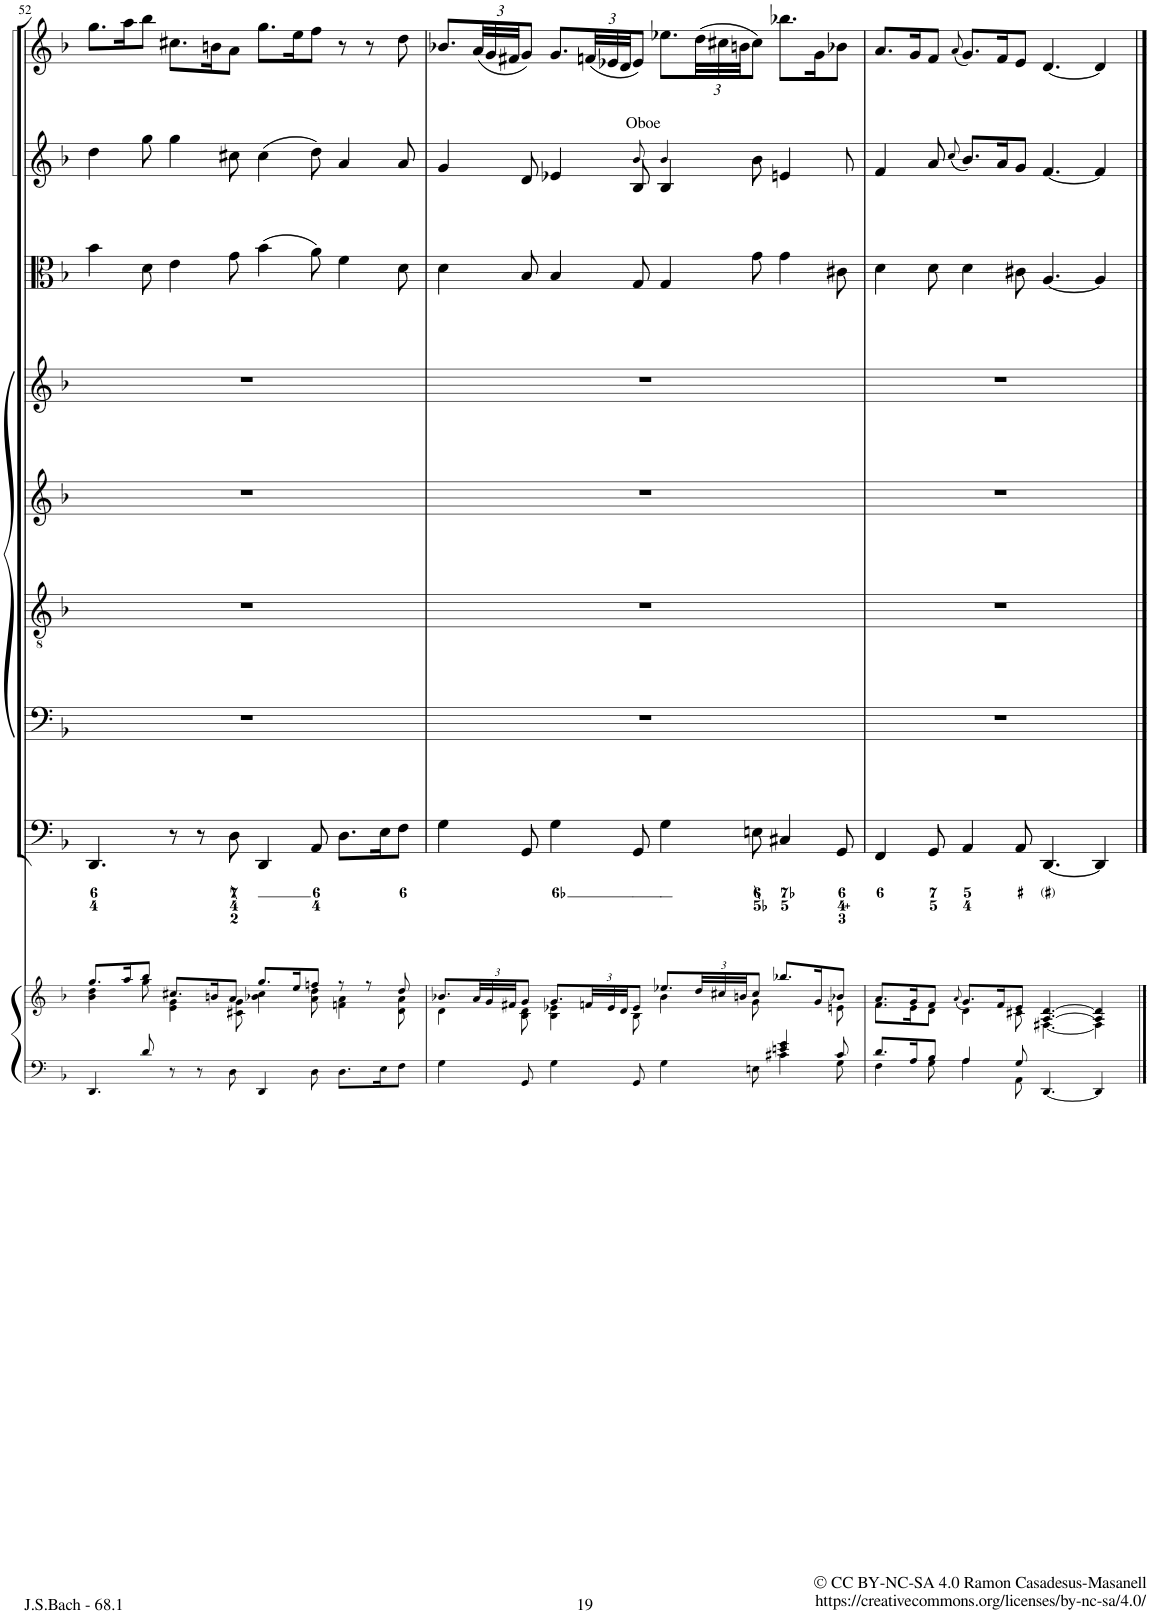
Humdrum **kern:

**kern	**kern	**kern	**kern	**kern	**kern	**kern	**kern	**kern	**kern
*part9	*part9	*part8	*part7	*part6	*part5	*part4	*part3	*part2	*part1
*staff10	*staff9	*staff8	*staff7	*staff6	*staff5	*staff4	*staff3	*staff2	*staff1
*I"Piano reduction	*	*I"Continuo	*I"Basso	*I"Tenore	*I"Alto	*I"Soprano Corno col Soprano	*I"Taile. Viola.	*I"Oboe II. Violino II.	*I"Oboe I. Violino I.
*I'Pno	*	*	*	*	*	*	*	*	*
!!LO:PB:g=z
*clefF4	*clefG2	*clefF4	*clefF4	*clefGv2	*clefG2	*clefG2	*clefC3	*clefG2	*clefG2
*k[b-]	*k[b-]	*k[b-]	*k[b-]	*k[b-]	*k[b-]	*k[b-]	*k[b-]	*k[b-]	*k[b-]
*M12/8	*M12/8	*M12/8	*M12/8	*M12/8	*M12/8	*M12/8	*M12/8	*M12/8	*M12/8
=52	=52	=52	=52	=52	=52	=52	=52	=52	=52
*^	*^	*	*	*	*	*	*	*	*
4ryy	4.DD/	8.gg/L	4b-\ 4dd\	4.DD/	1.r	1.r	1.r	1.r	4b-\	4dd\	8.gg\L
.	.	16aa/K	.	.	.	.	.	.	.	.	16aa\K
8d/	.	8bb-/J	8gg\	.	.	.	.	.	8d\	8gg\	8bb-\J
8r	8ryy	8.cc#X/L	4e\ 4g\	8r	.	.	.	.	4e\	4gg\	8.cc#X\L
8r	8ryy	.	.	8r	.	.	.	.	.	.	.
.	.	16bn/K	.	.	.	.	.	.	.	.	16bn\K
8D\	8ryy	8a/J	8c#X\ 8g\	8D\	.	.	.	.	8g\	8cc#X\	8a\J
4DD/	2.ryy	8.gg/L	4b-X\ 4cc#\	4DD/	.	.	.	.	(4b-\	(4cc#\	8.gg\L
.	.	16ee/K	.	.	.	.	.	.	.	.	16ee\K
8D\	.	8ffn/J	8a\ 8dd\	8AA/	.	.	.	.	8a\)	8dd\)	8ff\J
8.D\L	.	8r	4fn\ 4a\	8.D\L	.	.	.	.	4f\	4a/	8r
.	.	8r	.	.	.	.	.	.	.	.	8r
16E\K	.	.	.	16E\K	.	.	.	.	.	.	.
8F\J	.	8dd/	8d\ 8a\	8F\J	.	.	.	.	8d\	8a/	8dd\
=53	=53	=53	=53	=53	=53	=53	=53	=53	=53	=53	=53
*	*	*	*	*	*	*	*	*	*	*^	*
4G\	2.ryy	8.b-X/L	4d\	4G\	1.r	1.r	1.r	1.r	4d\	4g/	4.ryy	8.b-X/L
*	*	*Xbrackettup	*	*	*	*	*	*	*	*	*	*Xbrackettup
.	.	48a/LL	.	.	.	.	.	.	.	.	.	(48a/LL
.	.	48g/	.	.	.	.	.	.	.	.	.	48g/
.	.	48f#X/JJ	.	.	.	.	.	.	.	.	.	48f#X/JJ
8GG/	.	8g/J	8B-\ 8d\	8GG/	.	.	.	.	8B-/	8d/	.	8g/J)
4G\	.	8.g/L	4B-\ 4e-X\	4G\	.	.	.	.	4B-/	4e-X/	4ryy	8.g/L
.	.	48fn/LL	.	.	.	.	.	.	.	.	.	(48fn/LL
.	.	48e-/	.	.	.	.	.	.	.	.	.	48e-X/
.	.	48d/JJ	.	.	.	.	.	.	.	.	.	48d/JJ
!	!	!	!	!	!	!	!	!	!	!LO:TX:a:t=Oboe	!	!
8GG/	.	8e-/J	8B-\	8GG/	.	.	.	.	8G/	8b-!/	8B-/	8e-/J)
4G\	4.ryy	8.ee-X/L	4b-\	4G\	.	.	.	.	4G/	4b-!/	4B-/	8.ee-X\L
.	.	48dd/LL	.	.	.	.	.	.	.	.	.	(48dd\LL
.	.	48cc#X/	.	.	.	.	.	.	.	.	.	48cc#X\
.	.	48bn/JJ	.	.	.	.	.	.	.	.	.	48bn\JJ
8En\	.	8cc#/J	8g\	8En\	.	.	.	.	8g\	8b-\	8ryy	8cc#\J)
4en/ 4g/	4c#X\	8.bb-X/L	4ryy	4C#X/	.	.	.	.	4g\	4en/	4.ryy	8.bb-X\L
.	.	16g/K	.	.	.	.	.	.	.	.	.	16g\K
8c#/	8G\	8b-X/J	8en\	8GG/	.	.	.	.	8c#X\	8e/	.	8b-X\J
*	*	*	*	*	*	*	*	*	*	*v	*v	*
=54	=54	=54	=54	=54	=54	=54	=54	=54	=54	=54	=54
8.d/L	4F\	8.a/L	8.f\L	4FF/	1.r	1.r	1.r	1.r	4d\	4f/	8.a/L
16A/K	.	16g/K	16e\K	.	.	.	.	.	.	.	16g/K
8B-/J	8G\	8f/J	8d\J	8GG/	.	.	.	.	8d\	8a/	8f/J
.	.	(<8qa/	.	.	.	.	.	.	.	(8qcc/	(8qa/
4A/	4A\	8.g/L)	4d\	4AA/	.	.	.	.	4d\	8.b-/L)	8.g/L)
.	.	16f/K	.	.	.	.	.	.	.	16a/K	16f/K
8G/	8AA\	8e/J	8c#X\	8AA/	.	.	.	.	8c#X\	8g/J	8e/J
[<4.DD/	4.ryy	[4.A/ [4.d/	[4.F#X\	[4.DD/	.	.	.	.	[4.A/	[4.f/	[4.d/
4DD/]	4ryy	4A/] 4d/]	4F#\]	4DD/]	.	.	.	.	4A/]	4f/]	4d/]
8ryy	8ryy	8ryy	8ryy	8ryy	.	.	.	.	8ryy	8ryy	8ryy
*v	*v	*	*	*	*	*	*	*	*	*	*
*	*v	*v	*	*	*	*	*	*	*	*
==	==	==	==	==	==	==	==	==	==
*-	*-	*-	*-	*-	*-	*-	*-	*-	*-
